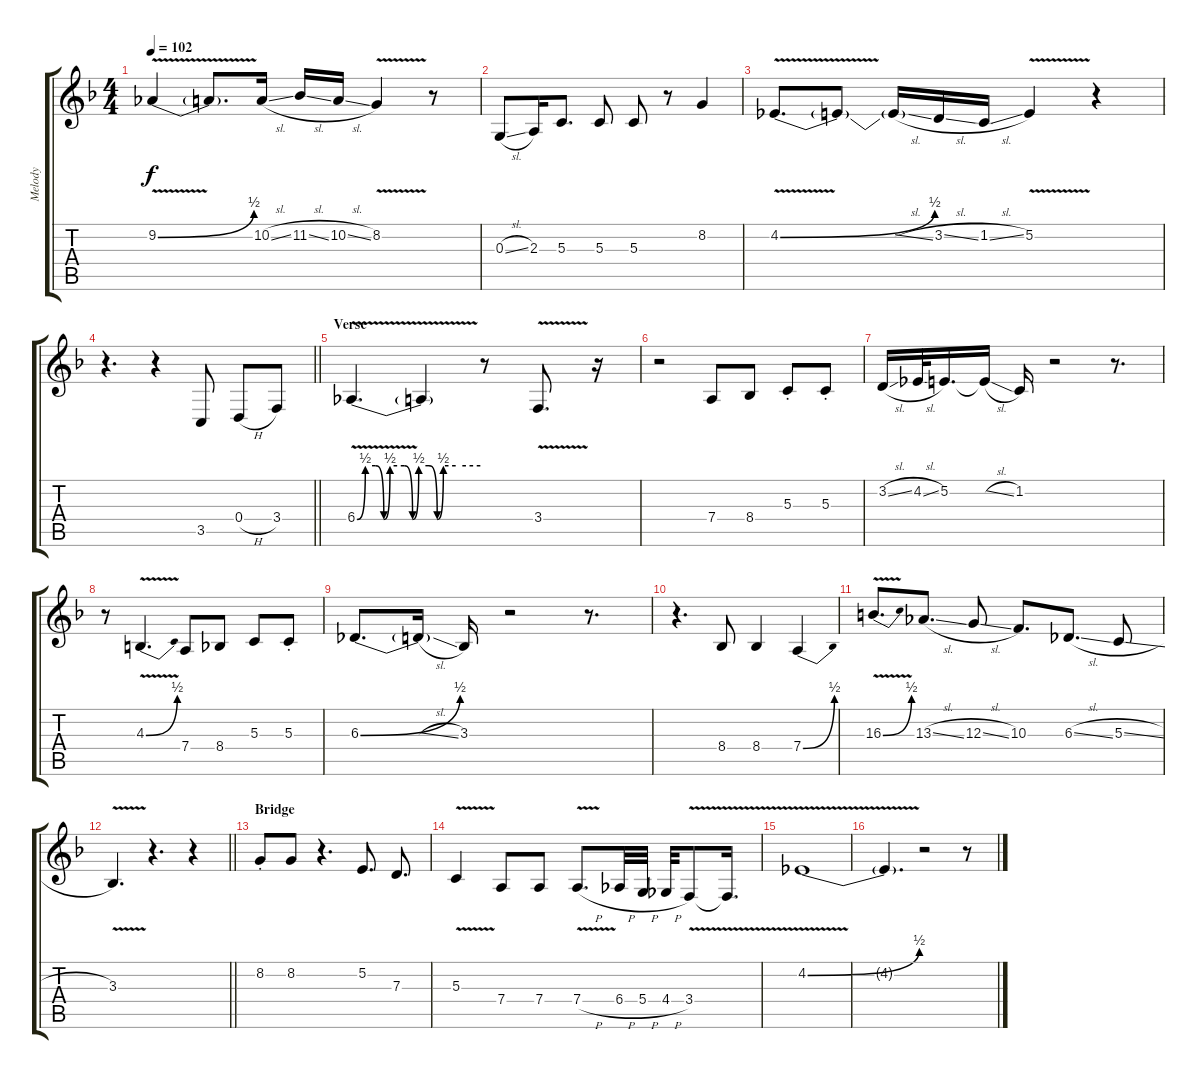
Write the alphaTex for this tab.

\track ("Melody" "Melody") {instrument altosax bank 255}
\staff {score tabs}
\tuning (E4 B3 G3 D3 A2 E2) {hide}
\ts (4 4)
\tempo 102
\clef g2
\ks f
9.2{be (bend 0 0 60 2) v}.4{dy f} 9.2{t}.8{d} 10.2{sl}.16 11.2{sl}.16 10.2{sl}.16 8.2{v}.4 r.8 |
0.3{sl}.8 2.3.16 5.3.8{d} 5.3.8 5.3.8 r.8 8.2.4 |
4.2{be (bend 0 0 60 2) v}.8{d} 4.2{t}.8 4.2{sl t}.16 3.2{sl}.16 1.2{sl}.16 5.2{v}.4 r.4 |
\barLineRight lightlight
r.4{d} r.4 3.5.8 0.4{h}.8 3.4.8 |
\section ("" "Verse")
6.4{be (custom 0 0 4 2 9 2 13 0 16 2 23 2 27 0 30 2 35 2 39 0 42 2 48 2 60 2) v}.4{d} 6.4{t}.4 r.8 3.4{v}.8{d} r.16 |
r.2 7.4.8 8.4.8 5.3{st}.8 5.3{st}.8 |
3.2{sl}.16 4.2{sl}.32 5.2.16{d} 5.2{sl t}.16 1.2.16 r.2 r.8{d} |
r.8 4.3{be (bend 0 0 60 2) v}.4{d} 7.4.8 8.4.8 5.3.8 5.3{st}.8 |
6.3{be (bend 0 0 60 2)}.8{d} 6.3{sl t}.16 3.3.16 r.2 r.8{d} |
r.4{d} 8.4.8 8.4.4 7.4{be (bend 0 0 60 2)}.4 |
16.3{be (bend 0 0 60 2) v}.8{d} 13.3{sl}.8{d} 12.3{sl}.8 10.3.8{d} 6.3{sl}.8{d} 5.3{sl}.8 |
\barLineRight lightlight
3.3{v}.4{d} r.4{d} r.4 |
\section ("" "Bridge")
8.2{st}.8 8.2.8 r.4{d} 5.2.8{d} 7.3.8{d} |
5.3{v}.4 7.4.8 7.4.8 7.4{v h}.8{d} 6.4{h}.32 5.4{h}.32 4.4{h}.32 3.4{v}.8 3.4{t}.16{d} |
4.2{be (bend 0 0 60 2) v}.1 |
4.2{t}.4{d} r.2 r.8
